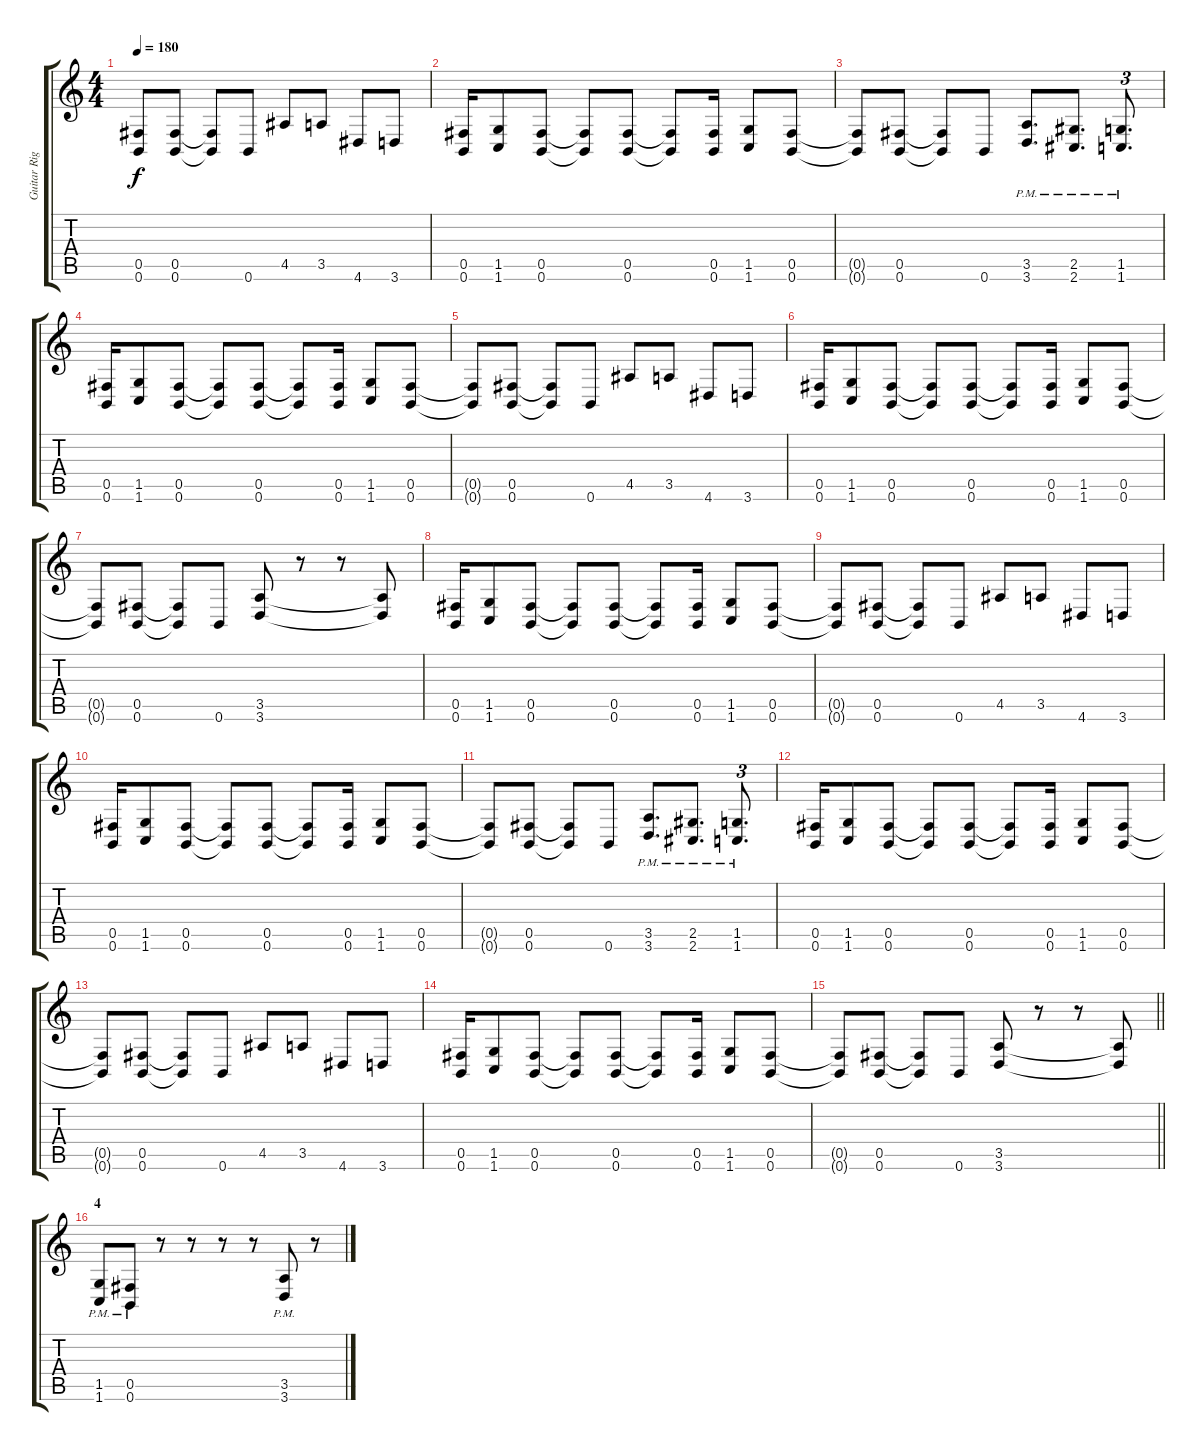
\track ("Guitar Right" "Guitar Rig") {instrument distortionguitar}
\staff {score tabs}
\tuning (Db4 Ab3 E3 B2 Gb2 B1) {hide}
\ts (4 4)
\tempo 180
\clef g2
\ks c
(0.5{t} 0.6{t}).8{dy f} (0.5 0.6).8 (0.5{t} 0.6{t}).8 0.6.8 4.5.8 3.5.8 4.6.8 3.6.8 |
(0.5 0.6).16 (1.5 1.6).8 (0.5 0.6).8 (0.5{t} 0.6{t}).8 (0.5 0.6).8 (0.5{t} 0.6{t}).8 (0.5 0.6).16 (1.5 1.6).8 (0.5 0.6).8 |
(0.5{t} 0.6{t}).8 (0.5 0.6).8 (0.5{t} 0.6{t}).8 0.6.8 (3.5{pm} 3.6{pm}).8{d} (2.5{pm} 2.6{pm}).8{d} (1.5{pm} 1.6{pm}).8{d tu (3 2)} |
(0.5 0.6).16 (1.5 1.6).8 (0.5 0.6).8 (0.5{t} 0.6{t}).8 (0.5 0.6).8 (0.5{t} 0.6{t}).8 (0.5 0.6).16 (1.5 1.6).8 (0.5 0.6).8 |
(0.5{t} 0.6{t}).8 (0.5 0.6).8 (0.5{t} 0.6{t}).8 0.6.8 4.5.8 3.5.8 4.6.8 3.6.8 |
(0.5 0.6).16 (1.5 1.6).8 (0.5 0.6).8 (0.5{t} 0.6{t}).8 (0.5 0.6).8 (0.5{t} 0.6{t}).8 (0.5 0.6).16 (1.5 1.6).8 (0.5 0.6).8 |
(0.5{t} 0.6{t}).8 (0.5 0.6).8 (0.5{t} 0.6{t}).8 0.6.8 (3.5 3.6).8 r.8 r.8 (3.5{t} 3.6{t}).8 |
(0.5 0.6).16 (1.5 1.6).8 (0.5 0.6).8 (0.5{t} 0.6{t}).8 (0.5 0.6).8 (0.5{t} 0.6{t}).8 (0.5 0.6).16 (1.5 1.6).8 (0.5 0.6).8 |
(0.5{t} 0.6{t}).8 (0.5 0.6).8 (0.5{t} 0.6{t}).8 0.6.8 4.5.8 3.5.8 4.6.8 3.6.8 |
(0.5 0.6).16 (1.5 1.6).8 (0.5 0.6).8 (0.5{t} 0.6{t}).8 (0.5 0.6).8 (0.5{t} 0.6{t}).8 (0.5 0.6).16 (1.5 1.6).8 (0.5 0.6).8 |
(0.5{t} 0.6{t}).8 (0.5 0.6).8 (0.5{t} 0.6{t}).8 0.6.8 (3.5{pm} 3.6{pm}).8{d} (2.5{pm} 2.6{pm}).8{d} (1.5{pm} 1.6{pm}).8{d tu (3 2)} |
(0.5 0.6).16 (1.5 1.6).8 (0.5 0.6).8 (0.5{t} 0.6{t}).8 (0.5 0.6).8 (0.5{t} 0.6{t}).8 (0.5 0.6).16 (1.5 1.6).8 (0.5 0.6).8 |
(0.5{t} 0.6{t}).8 (0.5 0.6).8 (0.5{t} 0.6{t}).8 0.6.8 4.5.8 3.5.8 4.6.8 3.6.8 |
(0.5 0.6).16 (1.5 1.6).8 (0.5 0.6).8 (0.5{t} 0.6{t}).8 (0.5 0.6).8 (0.5{t} 0.6{t}).8 (0.5 0.6).16 (1.5 1.6).8 (0.5 0.6).8 |
\barLineRight lightlight
(0.5{t} 0.6{t}).8 (0.5 0.6).8 (0.5{t} 0.6{t}).8 0.6.8 (3.5 3.6).8 r.8 r.8 (3.5{t} 3.6{t}).8 |
\section ("" "4")
(1.5{pm} 1.6{pm}).8 (0.5{pm} 0.6{pm}).8 r.8 r.8 r.8 r.8 (3.5{pm} 3.6{pm}).8 r.8
